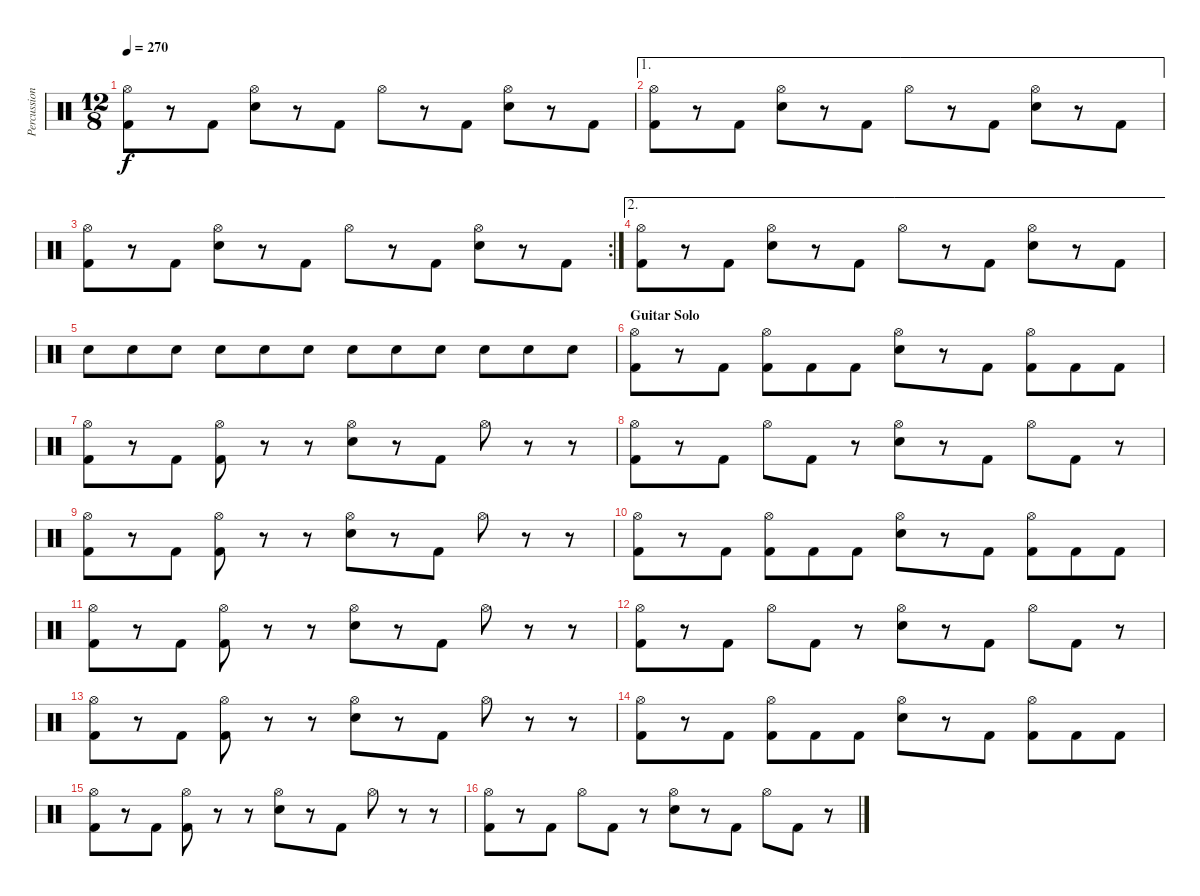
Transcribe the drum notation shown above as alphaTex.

\track ("Percussions" "Percussion") {instrument percussion}
\staff {score}
\articulation defaults
\ts (12 8)
\tempo 270
\clef neutral
\ks c
("Hi-Hat (open)" "Kick (hit) 2").8{dy f} r.8 "Kick (hit) 2".8 ("Hi-Hat (open)" "Electric Snare (hit)").8 r.8 "Kick (hit) 2".8 "Hi-Hat (open)".8 r.8 "Kick (hit) 2".8 ("Hi-Hat (open)" "Electric Snare (hit)").8 r.8 "Kick (hit) 2".8 |
\ae 1
("Hi-Hat (open)" "Kick (hit) 2").8 r.8 "Kick (hit) 2".8 ("Hi-Hat (open)" "Electric Snare (hit)").8 r.8 "Kick (hit) 2".8 "Hi-Hat (open)".8 r.8 "Kick (hit) 2".8 ("Hi-Hat (open)" "Electric Snare (hit)").8 r.8 "Kick (hit) 2".8 |
\rc 2
("Hi-Hat (open)" "Kick (hit) 2").8 r.8 "Kick (hit) 2".8 ("Hi-Hat (open)" "Electric Snare (hit)").8 r.8 "Kick (hit) 2".8 "Hi-Hat (open)".8 r.8 "Kick (hit) 2".8 ("Hi-Hat (open)" "Electric Snare (hit)").8 r.8 "Kick (hit) 2".8 |
\ae 2
("Hi-Hat (open)" "Kick (hit) 2").8 r.8 "Kick (hit) 2".8 ("Hi-Hat (open)" "Electric Snare (hit)").8 r.8 "Kick (hit) 2".8 "Hi-Hat (open)".8 r.8 "Kick (hit) 2".8 ("Hi-Hat (open)" "Electric Snare (hit)").8 r.8 "Kick (hit) 2".8 |
"Electric Snare (hit)".8 "Electric Snare (hit)".8 "Electric Snare (hit)".8 "Electric Snare (hit)".8 "Electric Snare (hit)".8 "Electric Snare (hit)".8 "Electric Snare (hit)".8 "Electric Snare (hit)".8 "Electric Snare (hit)".8 "Electric Snare (hit)".8 "Electric Snare (hit)".8 "Electric Snare (hit)".8 |
\section ("" "Guitar Solo")
("Hi-Hat (open)" "Kick (hit) 2").8 r.8 "Kick (hit) 2".8 ("Hi-Hat (open)" "Kick (hit) 2").8 "Kick (hit) 2".8 "Kick (hit) 2".8 ("Hi-Hat (open)" "Electric Snare (hit)").8 r.8 "Kick (hit) 2".8 ("Hi-Hat (open)" "Kick (hit) 2").8 "Kick (hit) 2".8 "Kick (hit) 2".8 |
("Hi-Hat (open)" "Kick (hit) 2").8 r.8 "Kick (hit) 2".8 ("Hi-Hat (open)" "Kick (hit) 2").8 r.8 r.8 ("Hi-Hat (open)" "Electric Snare (hit)").8 r.8 "Kick (hit) 2".8 "Hi-Hat (open)".8 r.8 r.8 |
("Hi-Hat (open)" "Kick (hit) 2").8 r.8 "Kick (hit) 2".8 "Hi-Hat (open)".8 "Kick (hit) 2".8 r.8 ("Hi-Hat (open)" "Electric Snare (hit)").8 r.8 "Kick (hit) 2".8 "Hi-Hat (open)".8 "Kick (hit) 2".8 r.8 |
("Hi-Hat (open)" "Kick (hit) 2").8 r.8 "Kick (hit) 2".8 ("Hi-Hat (open)" "Kick (hit) 2").8 r.8 r.8 ("Hi-Hat (open)" "Electric Snare (hit)").8 r.8 "Kick (hit) 2".8 "Hi-Hat (open)".8 r.8 r.8 |
("Hi-Hat (open)" "Kick (hit) 2").8 r.8 "Kick (hit) 2".8 ("Hi-Hat (open)" "Kick (hit) 2").8 "Kick (hit) 2".8 "Kick (hit) 2".8 ("Hi-Hat (open)" "Electric Snare (hit)").8 r.8 "Kick (hit) 2".8 ("Hi-Hat (open)" "Kick (hit) 2").8 "Kick (hit) 2".8 "Kick (hit) 2".8 |
("Hi-Hat (open)" "Kick (hit) 2").8 r.8 "Kick (hit) 2".8 ("Hi-Hat (open)" "Kick (hit) 2").8 r.8 r.8 ("Hi-Hat (open)" "Electric Snare (hit)").8 r.8 "Kick (hit) 2".8 "Hi-Hat (open)".8 r.8 r.8 |
("Hi-Hat (open)" "Kick (hit) 2").8 r.8 "Kick (hit) 2".8 "Hi-Hat (open)".8 "Kick (hit) 2".8 r.8 ("Hi-Hat (open)" "Electric Snare (hit)").8 r.8 "Kick (hit) 2".8 "Hi-Hat (open)".8 "Kick (hit) 2".8 r.8 |
("Hi-Hat (open)" "Kick (hit) 2").8 r.8 "Kick (hit) 2".8 ("Hi-Hat (open)" "Kick (hit) 2").8 r.8 r.8 ("Hi-Hat (open)" "Electric Snare (hit)").8 r.8 "Kick (hit) 2".8 "Hi-Hat (open)".8 r.8 r.8 |
("Hi-Hat (open)" "Kick (hit) 2").8 r.8 "Kick (hit) 2".8 ("Hi-Hat (open)" "Kick (hit) 2").8 "Kick (hit) 2".8 "Kick (hit) 2".8 ("Hi-Hat (open)" "Electric Snare (hit)").8 r.8 "Kick (hit) 2".8 ("Hi-Hat (open)" "Kick (hit) 2").8 "Kick (hit) 2".8 "Kick (hit) 2".8 |
("Hi-Hat (open)" "Kick (hit) 2").8 r.8 "Kick (hit) 2".8 ("Hi-Hat (open)" "Kick (hit) 2").8 r.8 r.8 ("Hi-Hat (open)" "Electric Snare (hit)").8 r.8 "Kick (hit) 2".8 "Hi-Hat (open)".8 r.8 r.8 |
("Hi-Hat (open)" "Kick (hit) 2").8 r.8 "Kick (hit) 2".8 "Hi-Hat (open)".8 "Kick (hit) 2".8 r.8 ("Hi-Hat (open)" "Electric Snare (hit)").8 r.8 "Kick (hit) 2".8 "Hi-Hat (open)".8 "Kick (hit) 2".8 r.8
